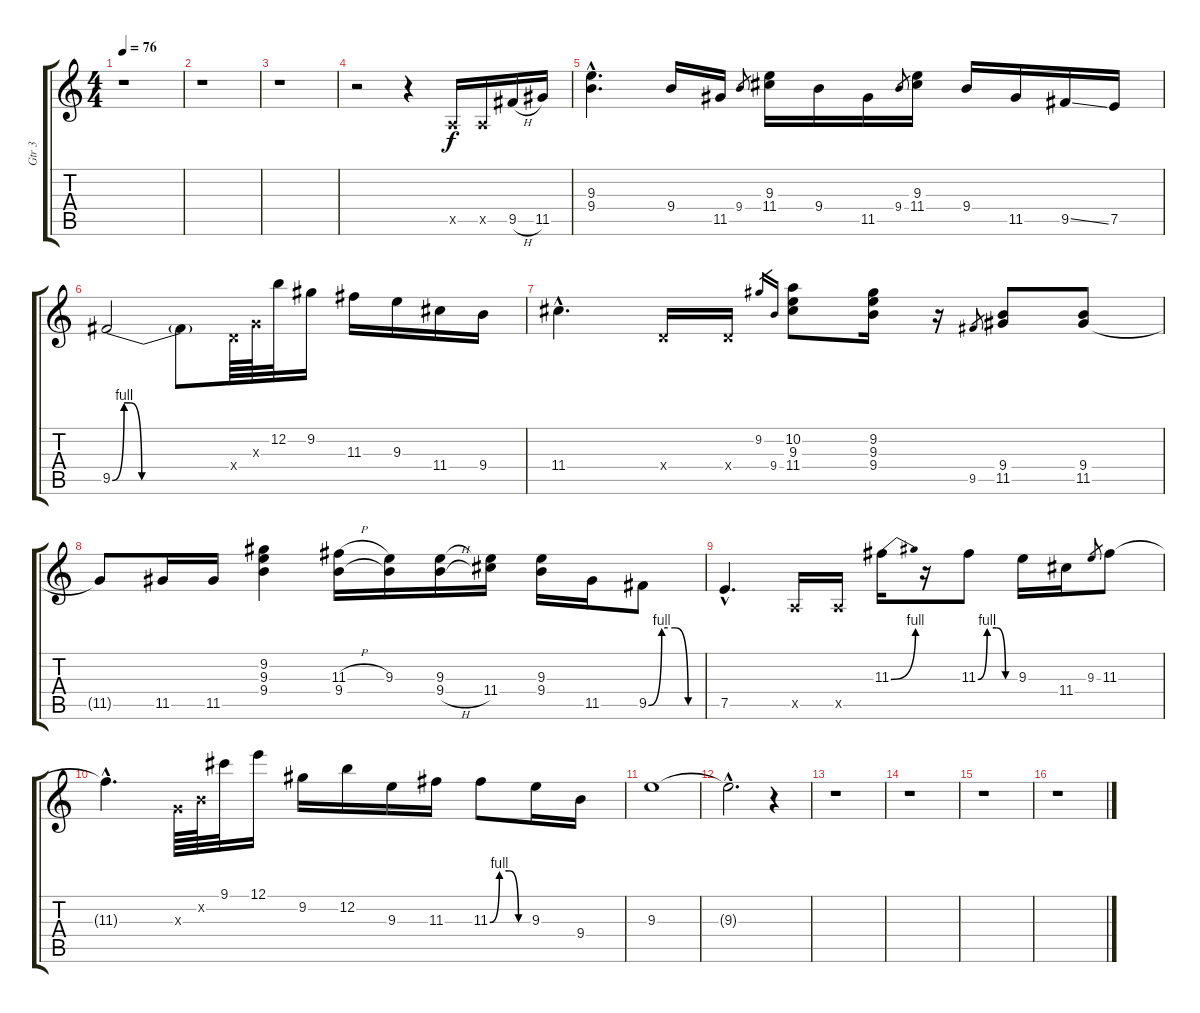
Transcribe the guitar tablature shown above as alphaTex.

\track ("Gtr 3" "Gtr 3") {instrument distortionguitar}
\staff {score tabs}
\tuning (E4 B3 G3 D3 A2 E2) {hide}
\ts (4 4)
\tempo 76
\clef g2
\ks c
r.1{dy f} |
r.1 |
r.1 |
r.2 r.4 0.5{x}.16 0.5{x}.16 9.5{h}.16 11.5.16 |
(9.3{hac} 9.4{hac}).4{d} 9.4.16 11.5.16 9.4.8{gr} (9.3 11.4).16 9.4.16 11.5.16 9.4.8{gr} (9.3 11.4).16 9.4.16 11.5.16 9.5{ss}.16 7.5.16 |
9.5{be (custom 0 0 6 4 9 4 15 0 30 0 45 0 60 0)}.2 9.5{t}.8 0.4{x}.64 0.3{x}.64 12.2.32 9.2.16 11.3.16 9.3.16 11.4.16 9.4.16 |
11.4{hac}.4{d} 0.4{x}.16 0.4{x}.16 9.2.16{gr} 9.4.16{gr} (10.2 9.3 11.4).8 (9.2 9.3 9.4).16 r.16 9.5.8{gr} (9.4 11.5).8 (9.4 11.5).8 |
11.5{t}.8 11.5.16 11.5.16 (9.2 9.3 9.4).4 (11.3{h} 9.4).16 (9.3 9.4{t}).16 (9.3 9.4{h}).16 (9.3{t} 11.4).16 (9.3 9.4).16 11.5.16 9.5{be (custom 0 0 15 4 30 4 45 0 60 0)}.8 |
7.5{hac}.4{d} 0.5{x}.16 0.5{x}.16 11.3{be (bend 0 0 60 4)}.16 r.16 11.3{be (custom 0 0 15 4 30 4 45 0 60 0)}.8 9.3.16 11.4.16 9.3.8{gr} 11.3.8 |
11.3{hac t}.4{d} 0.3{x}.64 0.2{x}.64 9.1.32 12.1.16 9.2.16 12.2.16 9.3.16 11.3.16 11.3{be (custom 0 0 15 4 30 4 45 0 60 0)}.8 9.3.16 9.4.16 |
9.3.1 |
9.3{hac t}.2{d} r.4 |
r.1 |
r.1 |
r.1 |
r.1
